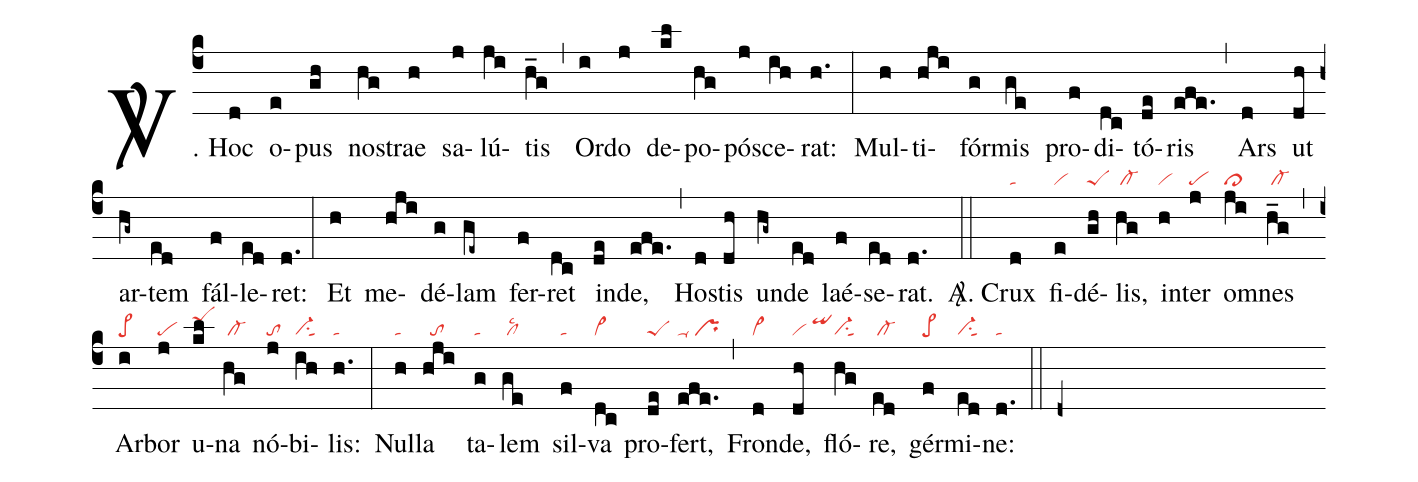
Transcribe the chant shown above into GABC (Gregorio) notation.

nabc-lines:1;
%%
(c4)<sp>V/</sp>. Hoc(d) o(e)pus(gh) no(hg)strae(h) sa(j)lú(ji)tis(h_g) (,)
Or(i)do(j) de(kl)po(hg)pó(j)sce(ih)rat:(h.) (:)
Mul(h)ti(hji)fór(g)mis(ge) pro(f)di(dc)tó(de)ris(efe.) (,)
Ars(d) ut(dh) ar(hg~)tem(ed) fál(f)le(ed)ret:(d.) (:)
Et(h) me(hji)dé(g)lam(ge~) fer(f)ret(dc) in(de)de,(efe.) (,)
Ho(d)stis(dh) un(hg~)de(ed) laé(f)se(ed)rat.(d.) (::)

<sp>A/</sp>. Crux(d|ta) fi(e|vi)dé(gh|peS)lis,(hg|/cl-) in(h|vi)ter(j|pe) o(ji|cl>)mnes(h_g|/cl-) (,)
Ar(i|pe>)bor(j|pe) u(kl|peShk)na(hg|/cl-) nó(j|to)bi(ih|vi-su1sut1)lis:(h.|ta) (:)
Nul(h|ta)la(hji|//to) ta(g|ta)lem(ge|/cllsc2) sil(f|ta)va(dc|cl~) pro(de|peS)fert,(efe.|ta-/pr) (,)
Fron(d|vi>)de,(dh|vi/qihj) fló(hg|vi-su1sut1)re,(ed|/cl-) gér(f|pe>)mi(ed|vi-su1sut1)ne:(d.|ta) (::d+)
